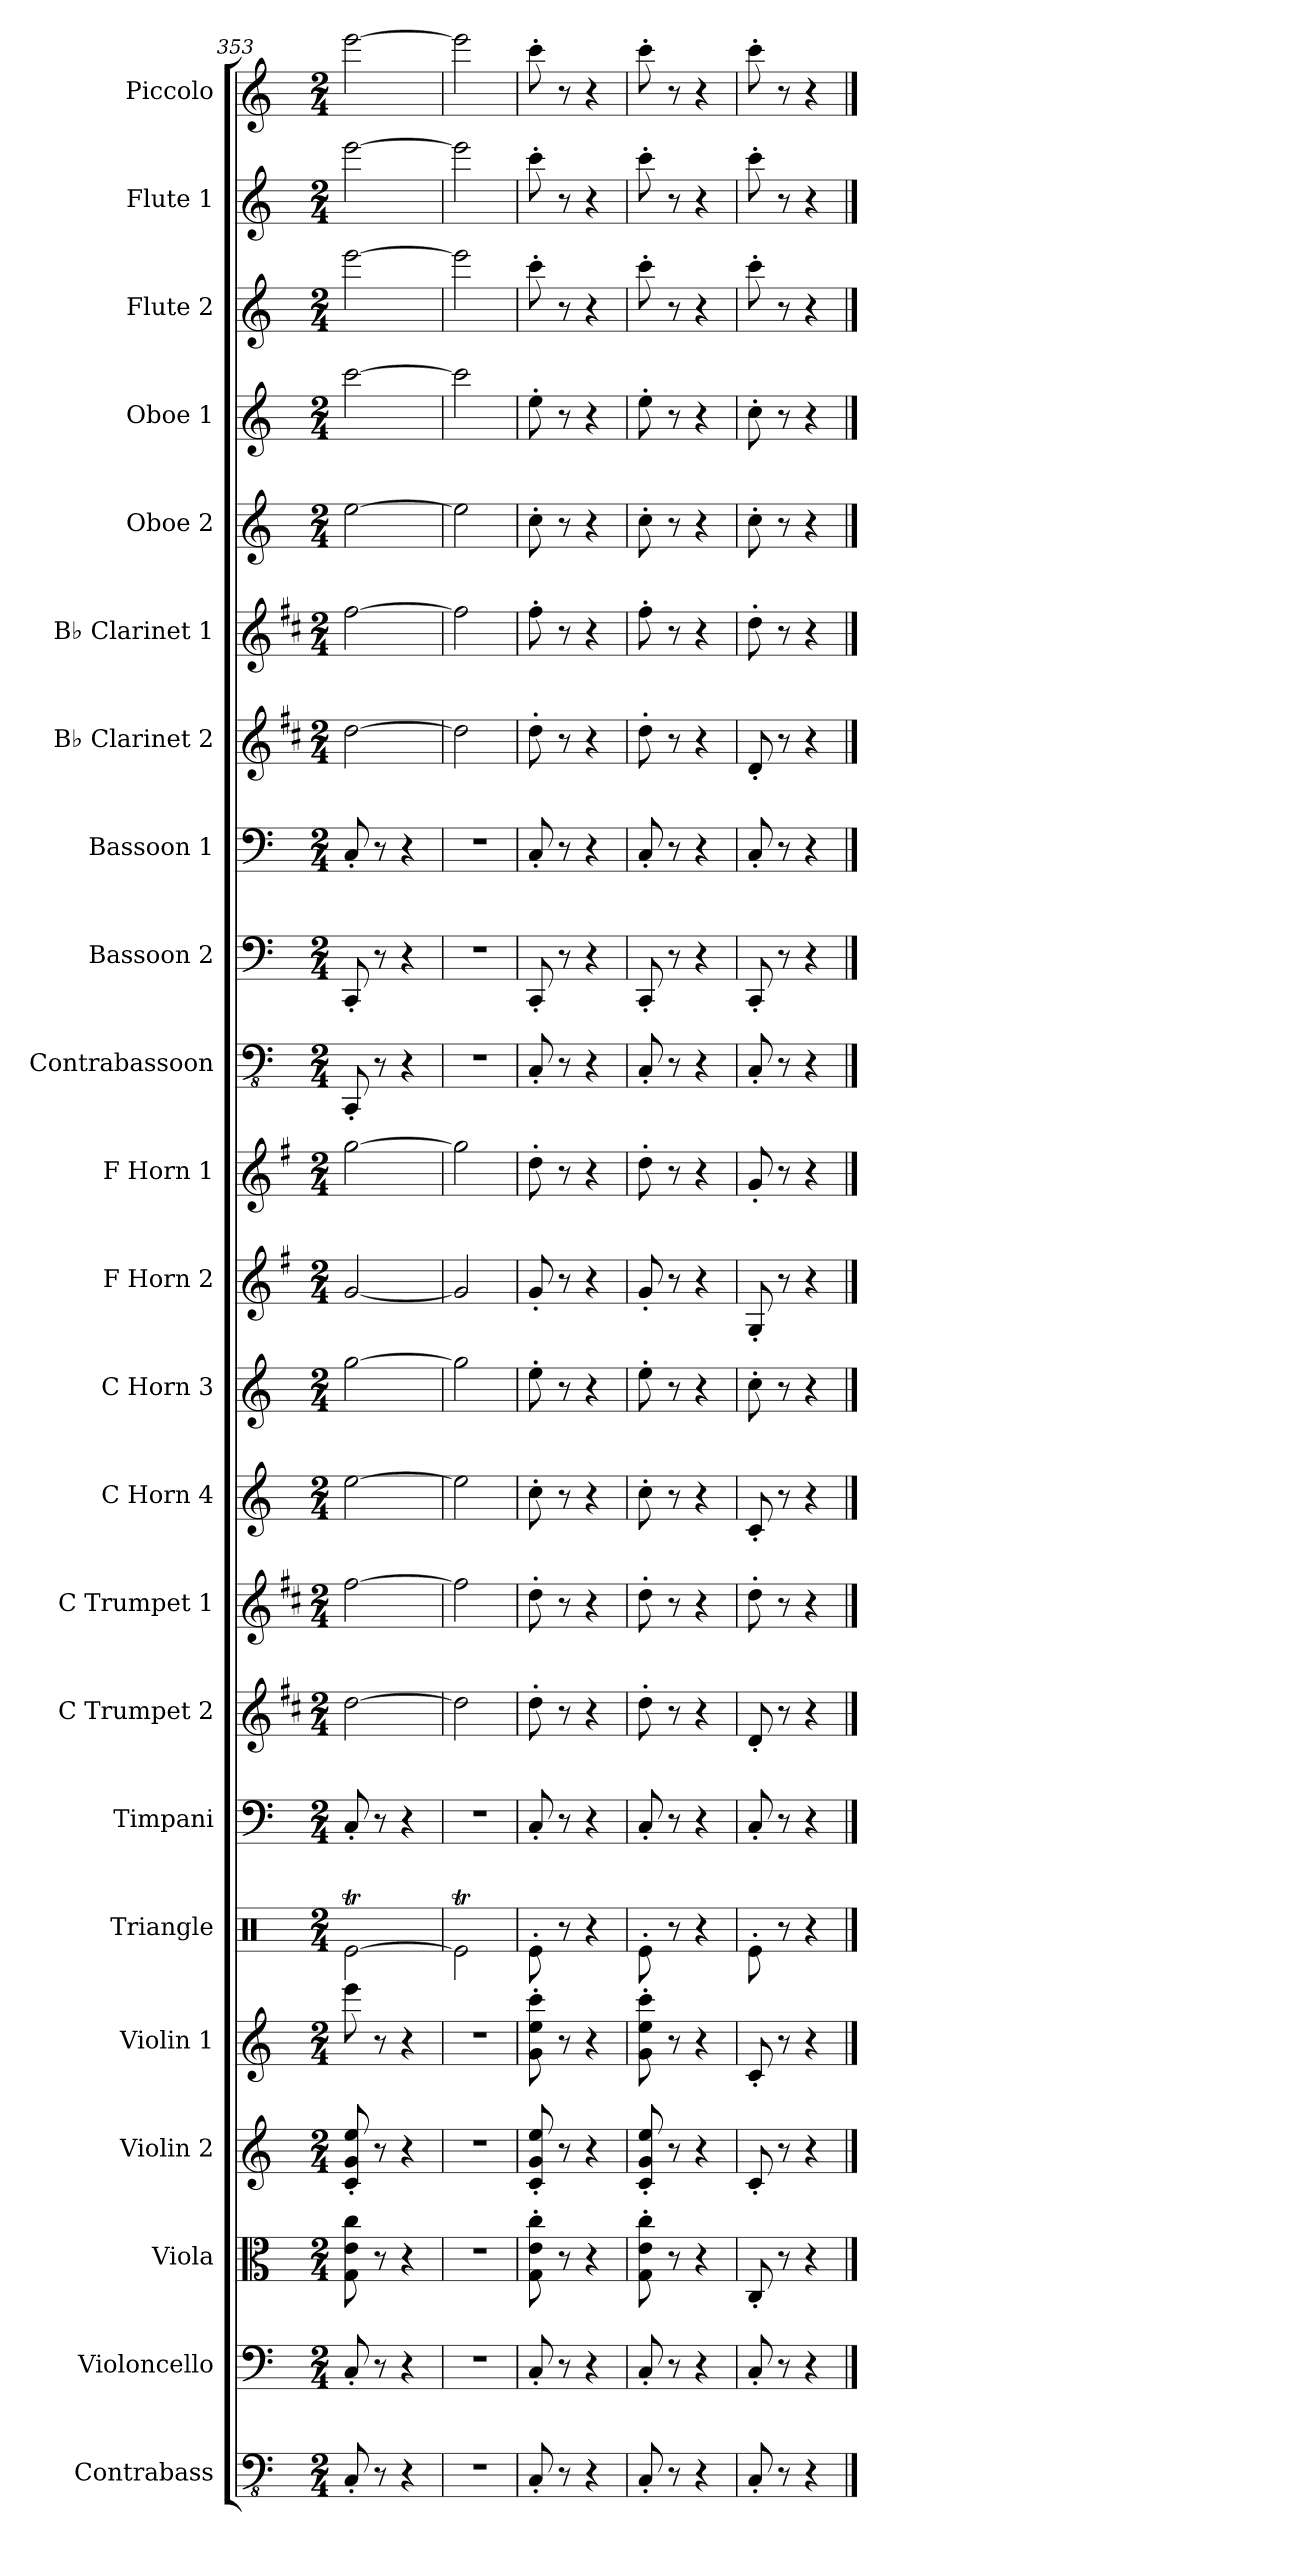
**kern	**kern	**kern	**kern	**kern	**kern	**kern	**kern	**kern	**kern	**kern	**kern	**kern	**kern	**kern	**kern	**kern	**kern	**kern	**kern	**kern	**kern	**kern
*part23	*part22	*part21	*part20	*part19	*part18	*part17	*part16	*part15	*part14	*part13	*part12	*part11	*part10	*part9	*part8	*part7	*part6	*part5	*part4	*part3	*part2	*part1
*staff23	*staff22	*staff21	*staff20	*staff19	*staff18	*staff17	*staff16	*staff15	*staff14	*staff13	*staff12	*staff11	*staff10	*staff9	*staff8	*staff7	*staff6	*staff5	*staff4	*staff3	*staff2	*staff1
*I"Contrabass	*I"Violoncello	*I"Viola	*I"Violin 2	*I"Violin 1	*I"Triangle	*I"Timpani	*I"C Trumpet 2	*I"C Trumpet 1	*I"C Horn 4	*I"C Horn 3	*I"F Horn 2	*I"F Horn 1	*I"Contrabassoon	*I"Bassoon 2	*I"Bassoon 1	*I"B♭ Clarinet 2	*I"B♭ Clarinet 1	*I"Oboe 2	*I"Oboe 1	*I"Flute 2	*I"Flute 1	*I"Piccolo
*I'Cb	*I'Vc	*I'Vla	*I'Vln 2	*I'Vln 1	*I'Tri	*I'Timp	*I'Tpt 2	*I'Tpt 1	*I'Hn 4	*I'Hn 3	*I'Hn 2	*I'Hn 1	*I'CBsn	*I'Bsn 2	*I'Bsn 1	*I'Cl 2	*I'Cl 1	*I'Ob 2	*I'Ob 1	*I'Fl 2	*I'Fl 1	*I'Picc
*clefFv4	*clefF4	*clefC3	*clefG2	*clefG2	*clefX	*clefF4	*clefG2	*clefG2	*clefG2	*clefG2	*clefG2	*clefG2	*clefFv4	*clefF4	*clefF4	*clefG2	*clefG2	*clefG2	*clefG2	*clefG2	*clefG2	*clefG2
*	*	*	*	*	*	*	*ITrd1c2	*ITrd1c2	*ITrd7c12	*ITrd7c12	*ITrd4c7	*ITrd4c7	*	*	*	*ITrd1c2	*ITrd1c2	*	*	*	*	*ITrd-7c-12
*k[]	*k[]	*k[]	*k[]	*k[]	*k[]	*k[]	*k[]	*k[]	*k[]	*k[]	*k[]	*k[]	*k[]	*k[]	*k[]	*k[]	*k[]	*k[]	*k[]	*k[]	*k[]	*k[]
*M2/4	*M2/4	*M2/4	*M2/4	*M2/4	*M2/4	*M2/4	*M2/4	*M2/4	*M2/4	*M2/4	*M2/4	*M2/4	*M2/4	*M2/4	*M2/4	*M2/4	*M2/4	*M2/4	*M2/4	*M2/4	*M2/4	*M2/4
=353	=353	=353	=353	=353	=353	=353	=353	=353	=353	=353	=353	=353	=353	=353	=353	=353	=353	=353	=353	=353	=353	=353
8CC'/	8C'/	8G\ 8e\ 8cc\	8c/' 8g/' 8ee/'	8eee\	[2Ret\	8C'/	[2cc\	[2ee\	[2e\	[2g\	[2c/	[2cc\	8CCC'/	8CC'/	8C'/	[2cc\	[2ee\	[2ee\	[2ccc\	[2eee\	[2eee\	[2eeee\
8r	8r	8r	8r	8r	.	8r	.	.	.	.	.	.	8r	8r	8r	.	.	.	.	.	.	.
4r	4r	4r	4r	4r	.	4r	.	.	.	.	.	.	4r	4r	4r	.	.	.	.	.	.	.
=354	=354	=354	=354	=354	=354	=354	=354	=354	=354	=354	=354	=354	=354	=354	=354	=354	=354	=354	=354	=354	=354	=354
2r	2r	2r	2r	2r	2Ret\]	2r	2cc\]	2ee\]	2e\]	2g\]	2c/]	2cc\]	2r	2r	2r	2cc\]	2ee\]	2ee\]	2ccc\]	2eee\]	2eee\]	2eeee\]
=355	=355	=355	=355	=355	=355	=355	=355	=355	=355	=355	=355	=355	=355	=355	=355	=355	=355	=355	=355	=355	=355	=355
8CC'/	8C'/	8G\' 8e\' 8cc\'	8c/' 8g/' 8ee/'	8g\' 8ee\' 8ccc\'	8Re'\	8C'/	8cc'\	8cc'\	8c'\	8e'\	8c'/	8g'\	8CC'/	8CC'/	8C'/	8cc'\	8ee'\	8cc'\	8ee'\	8ccc'\	8ccc'\	8cccc'\
8r	8r	8r	8r	8r	8r	8r	8r	8r	8r	8r	8r	8r	8r	8r	8r	8r	8r	8r	8r	8r	8r	8r
4r	4r	4r	4r	4r	4r	4r	4r	4r	4r	4r	4r	4r	4r	4r	4r	4r	4r	4r	4r	4r	4r	4r
=356	=356	=356	=356	=356	=356	=356	=356	=356	=356	=356	=356	=356	=356	=356	=356	=356	=356	=356	=356	=356	=356	=356
8CC'/	8C'/	8G\' 8e\' 8cc\'	8c/' 8g/' 8ee/'	8g\' 8ee\' 8ccc\'	8Re'\	8C'/	8cc'\	8cc'\	8c'\	8e'\	8c'/	8g'\	8CC'/	8CC'/	8C'/	8cc'\	8ee'\	8cc'\	8ee'\	8ccc'\	8ccc'\	8cccc'\
8r	8r	8r	8r	8r	8r	8r	8r	8r	8r	8r	8r	8r	8r	8r	8r	8r	8r	8r	8r	8r	8r	8r
4r	4r	4r	4r	4r	4r	4r	4r	4r	4r	4r	4r	4r	4r	4r	4r	4r	4r	4r	4r	4r	4r	4r
=357	=357	=357	=357	=357	=357	=357	=357	=357	=357	=357	=357	=357	=357	=357	=357	=357	=357	=357	=357	=357	=357	=357
8CC'/	8C'/	8C'/	8c'/	8c'/	8Re'\	8C'/	8c'/	8cc'\	8C'/	8c'\	8C'/	8c'/	8CC'/	8CC'/	8C'/	8c'/	8cc'\	8cc'\	8cc'\	8ccc'\	8ccc'\	8cccc'\
8r	8r	8r	8r	8r	8r	8r	8r	8r	8r	8r	8r	8r	8r	8r	8r	8r	8r	8r	8r	8r	8r	8r
4r	4r	4r	4r	4r	4r	4r	4r	4r	4r	4r	4r	4r	4r	4r	4r	4r	4r	4r	4r	4r	4r	4r
==	==	==	==	==	==	==	==	==	==	==	==	==	==	==	==	==	==	==	==	==	==	==
*-	*-	*-	*-	*-	*-	*-	*-	*-	*-	*-	*-	*-	*-	*-	*-	*-	*-	*-	*-	*-	*-	*-
